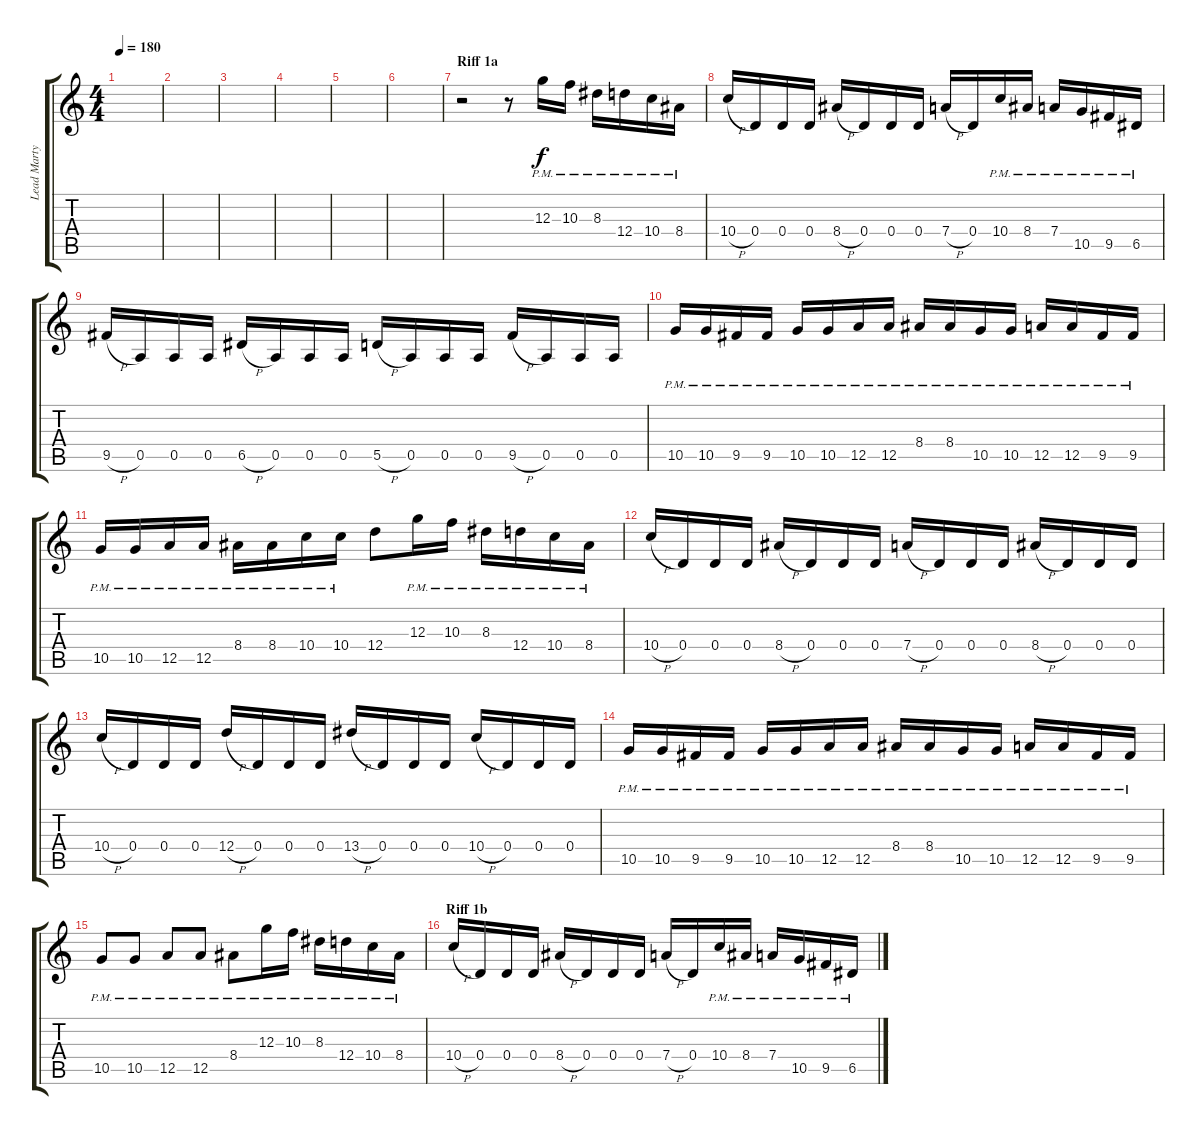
\track ("Lead Marty" "Lead Marty") {instrument distortionguitar}
\staff {score tabs}
\tuning (E4 B3 G3 D3 A2 E2) {hide}
\ts (4 4)
\tempo 180
\clef g2
\ks c
|
|
|
|
|
|
\section ("" "Riff 1a")
r.2 r.8 12.3{pm}.16 10.3{pm}.16 8.3{pm}.16 12.4{pm}.16 10.4{pm}.16 8.4{pm}.16 |
10.4{h}.16 0.4.16 0.4.16 0.4.16 8.4{h}.16 0.4.16 0.4.16 0.4.16 7.4{h}.16 0.4.16 10.4{pm}.16 8.4{pm}.16 7.4{pm}.16 10.5{pm}.16 9.5{pm}.16 6.5{pm}.16 |
9.5{h}.16 0.5.16 0.5.16 0.5.16 6.5{h}.16 0.5.16 0.5.16 0.5.16 5.5{h}.16 0.5.16 0.5.16 0.5.16 9.5{h}.16 0.5.16 0.5.16 0.5.16 |
10.5{pm}.16 10.5{pm}.16 9.5{pm}.16 9.5{pm}.16 10.5{pm}.16 10.5{pm}.16 12.5{pm}.16 12.5{pm}.16 8.4{pm}.16 8.4{pm}.16 10.5{pm}.16 10.5{pm}.16 12.5{pm}.16 12.5{pm}.16 9.5{pm}.16 9.5{pm}.16 |
10.5{pm}.16 10.5{pm}.16 12.5{pm}.16 12.5{pm}.16 8.4{pm}.16 8.4{pm}.16 10.4{pm}.16 10.4{pm}.16 12.4.8 12.3{pm}.16 10.3{pm}.16 8.3{pm}.16 12.4{pm}.16 10.4{pm}.16 8.4{pm}.16 |
10.4{h}.16 0.4.16 0.4.16 0.4.16 8.4{h}.16 0.4.16 0.4.16 0.4.16 7.4{h}.16 0.4.16 0.4.16 0.4.16 8.4{h}.16 0.4.16 0.4.16 0.4.16 |
10.4{h}.16 0.4.16 0.4.16 0.4.16 12.4{h}.16 0.4.16 0.4.16 0.4.16 13.4{h}.16 0.4.16 0.4.16 0.4.16 10.4{h}.16 0.4.16 0.4.16 0.4.16 |
10.5{pm}.16 10.5{pm}.16 9.5{pm}.16 9.5{pm}.16 10.5{pm}.16 10.5{pm}.16 12.5{pm}.16 12.5{pm}.16 8.4{pm}.16 8.4{pm}.16 10.5{pm}.16 10.5{pm}.16 12.5{pm}.16 12.5{pm}.16 9.5{pm}.16 9.5{pm}.16 |
10.5{pm}.8 10.5{pm}.8 12.5{pm}.8 12.5{pm}.8 8.4{pm}.8 12.3{pm}.16 10.3{pm}.16 8.3{pm}.16 12.4{pm}.16 10.4{pm}.16 8.4{pm}.16 |
\section ("" "Riff 1b")
10.4{h}.16 0.4.16 0.4.16 0.4.16 8.4{h}.16 0.4.16 0.4.16 0.4.16 7.4{h}.16 0.4.16 10.4{pm}.16 8.4{pm}.16 7.4{pm}.16 10.5{pm}.16 9.5{pm}.16 6.5{pm}.16
